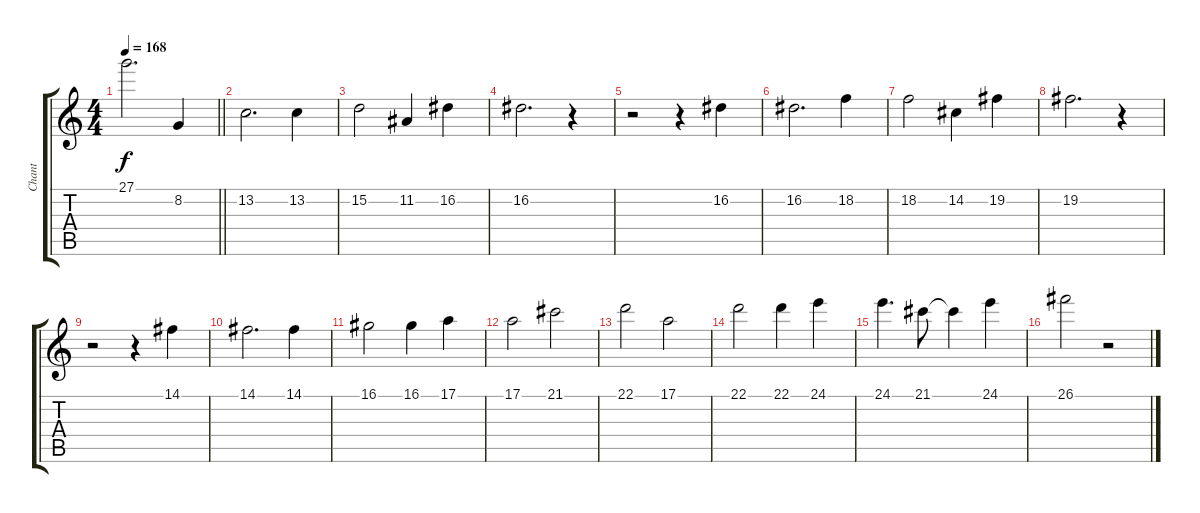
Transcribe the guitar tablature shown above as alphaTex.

\track ("Chant" "Chant") {instrument lead2sawtooth}
\staff {score tabs}
\tuning (E4 B3 G3 D3 A2 E2) {hide}
\ts (4 4)
\tempo 168
\clef g2
\barLineRight lightlight
\ks c
27.1{t}.2{d dy f} 8.2.4 |
13.2.2{d} 13.2.4 |
15.2.2 11.2.4 16.2.4 |
16.2.2{d} r.4 |
r.2 r.4 16.2.4 |
16.2.2{d} 18.2.4 |
18.2.2 14.2.4 19.2.4 |
19.2.2{d} r.4 |
r.2 r.4 14.1.4 |
14.1.2{d} 14.1.4 |
16.1.2 16.1.4 17.1.4 |
17.1.2 21.1.2 |
22.1.2 17.1.2 |
22.1.2 22.1.4 24.1.4 |
24.1.4{d} 21.1.8 21.1{t}.4 24.1.4 |
26.1.2 r.2
